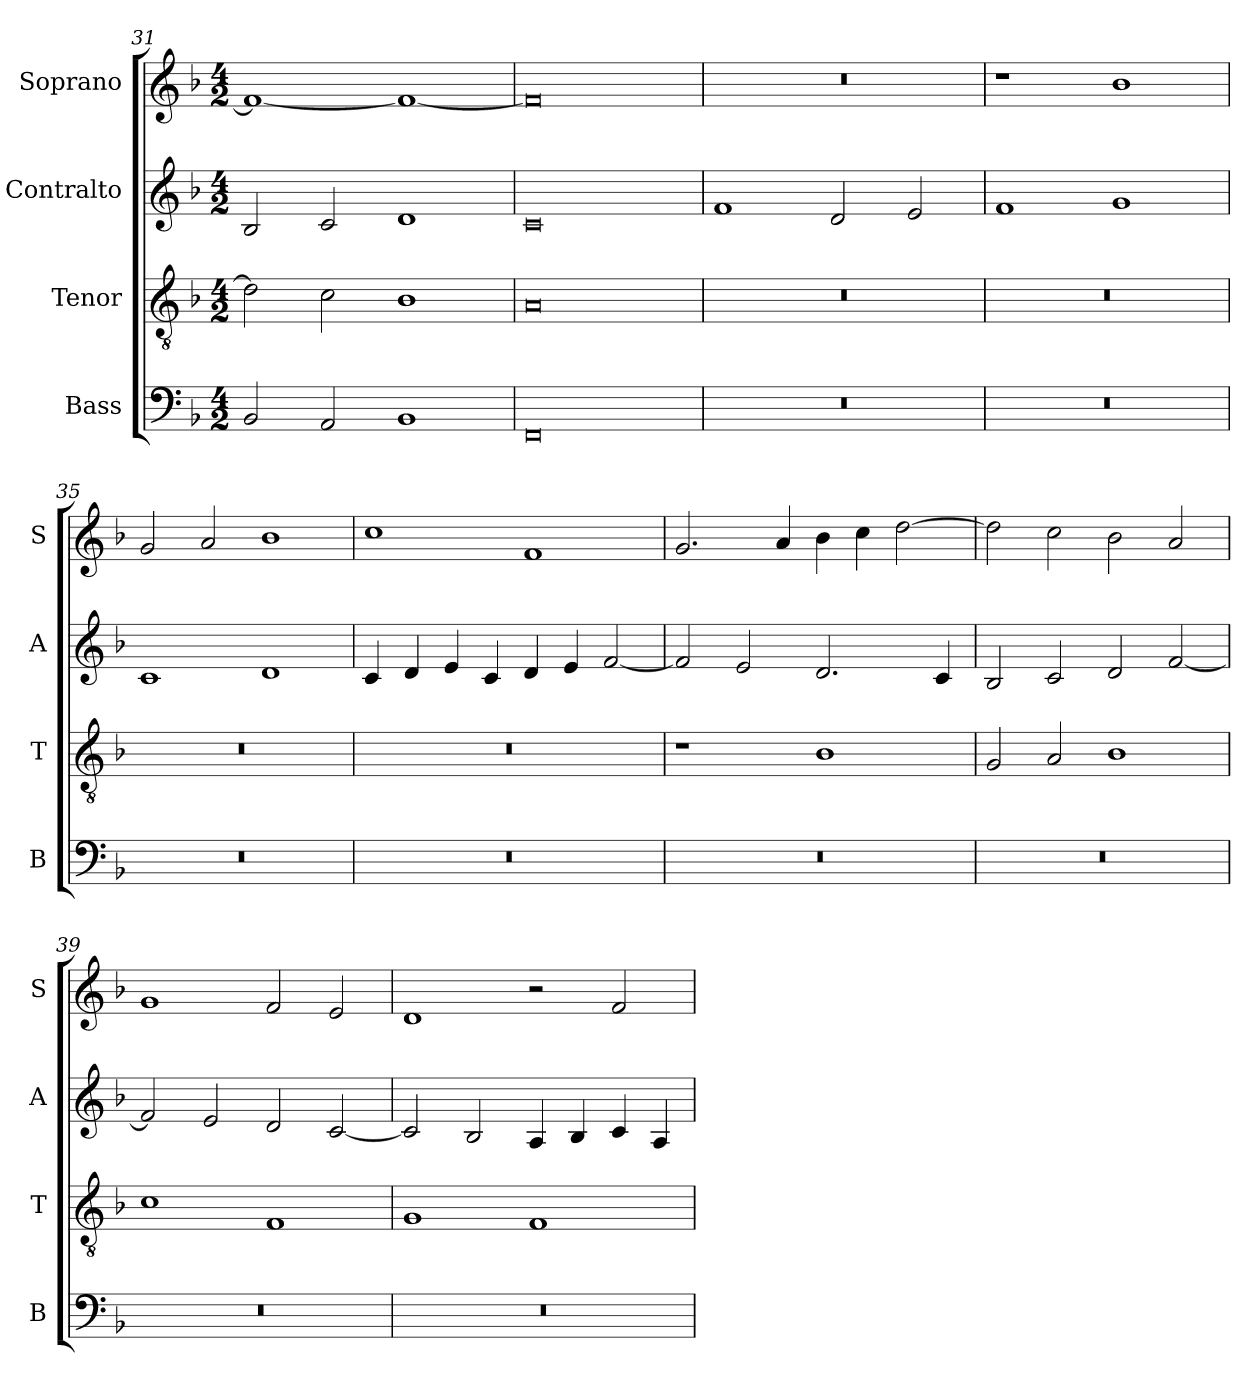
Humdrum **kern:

**kern	**kern	**kern	**kern
*part4	*part3	*part2	*part1
*staff4	*staff3	*staff2	*staff1
*I"Bass	*I"Tenor	*I"Contralto	*I"Soprano
*I'B	*I'T	*I'A	*I'S
*clefF4	*clefGv2	*clefG2	*clefG2
*k[b-]	*k[b-]	*k[b-]	*k[b-]
*F:ion	*F:ion	*F:ion	*F:ion
*M4/2	*M4/2	*M4/2	*M4/2
=31	=31	=31	=31
2BB-	2d]	2B-	1f_
2AA	2c	2c	.
1BB-	1B-	1d	1f_
=32	=32	=32	=32
0FF	0A	0c	0f]
=33	=33	=33	=33
0r	0r	1f	0r
.	.	2d	.
.	.	2e	.
=34	=34	=34	=34
0r	0r	1f	1r
.	.	1g	1b-
=35	=35	=35	=35
0r	0r	1c	2g
.	.	.	2a
.	.	1d	1b-
=36	=36	=36	=36
0r	0r	4c	1cc
.	.	4d	.
.	.	4e	.
.	.	4c	.
.	.	4d	1f
.	.	4e	.
.	.	[2f	.
=37	=37	=37	=37
0r	1r	2f]	2.g
.	.	2e	.
.	.	.	4a
.	1B-	2.d	4b-
.	.	.	4cc
.	.	.	[2dd
.	.	4c	.
=38	=38	=38	=38
0r	2G	2B-	2dd]
.	2A	2c	2cc
.	1B-	2d	2b-
.	.	[2f	2a
=39	=39	=39	=39
0r	1c	2f]	1g
.	.	2e	.
.	1F	2d	2f
.	.	[2c	2e
=40	=40	=40	=40
0r	1G	2c]	1d
.	.	2B-	.
.	1F	4A	2r
.	.	4B-	.
.	.	4c	2f
.	.	4A	.
=	=	=	=
*-	*-	*-	*-
